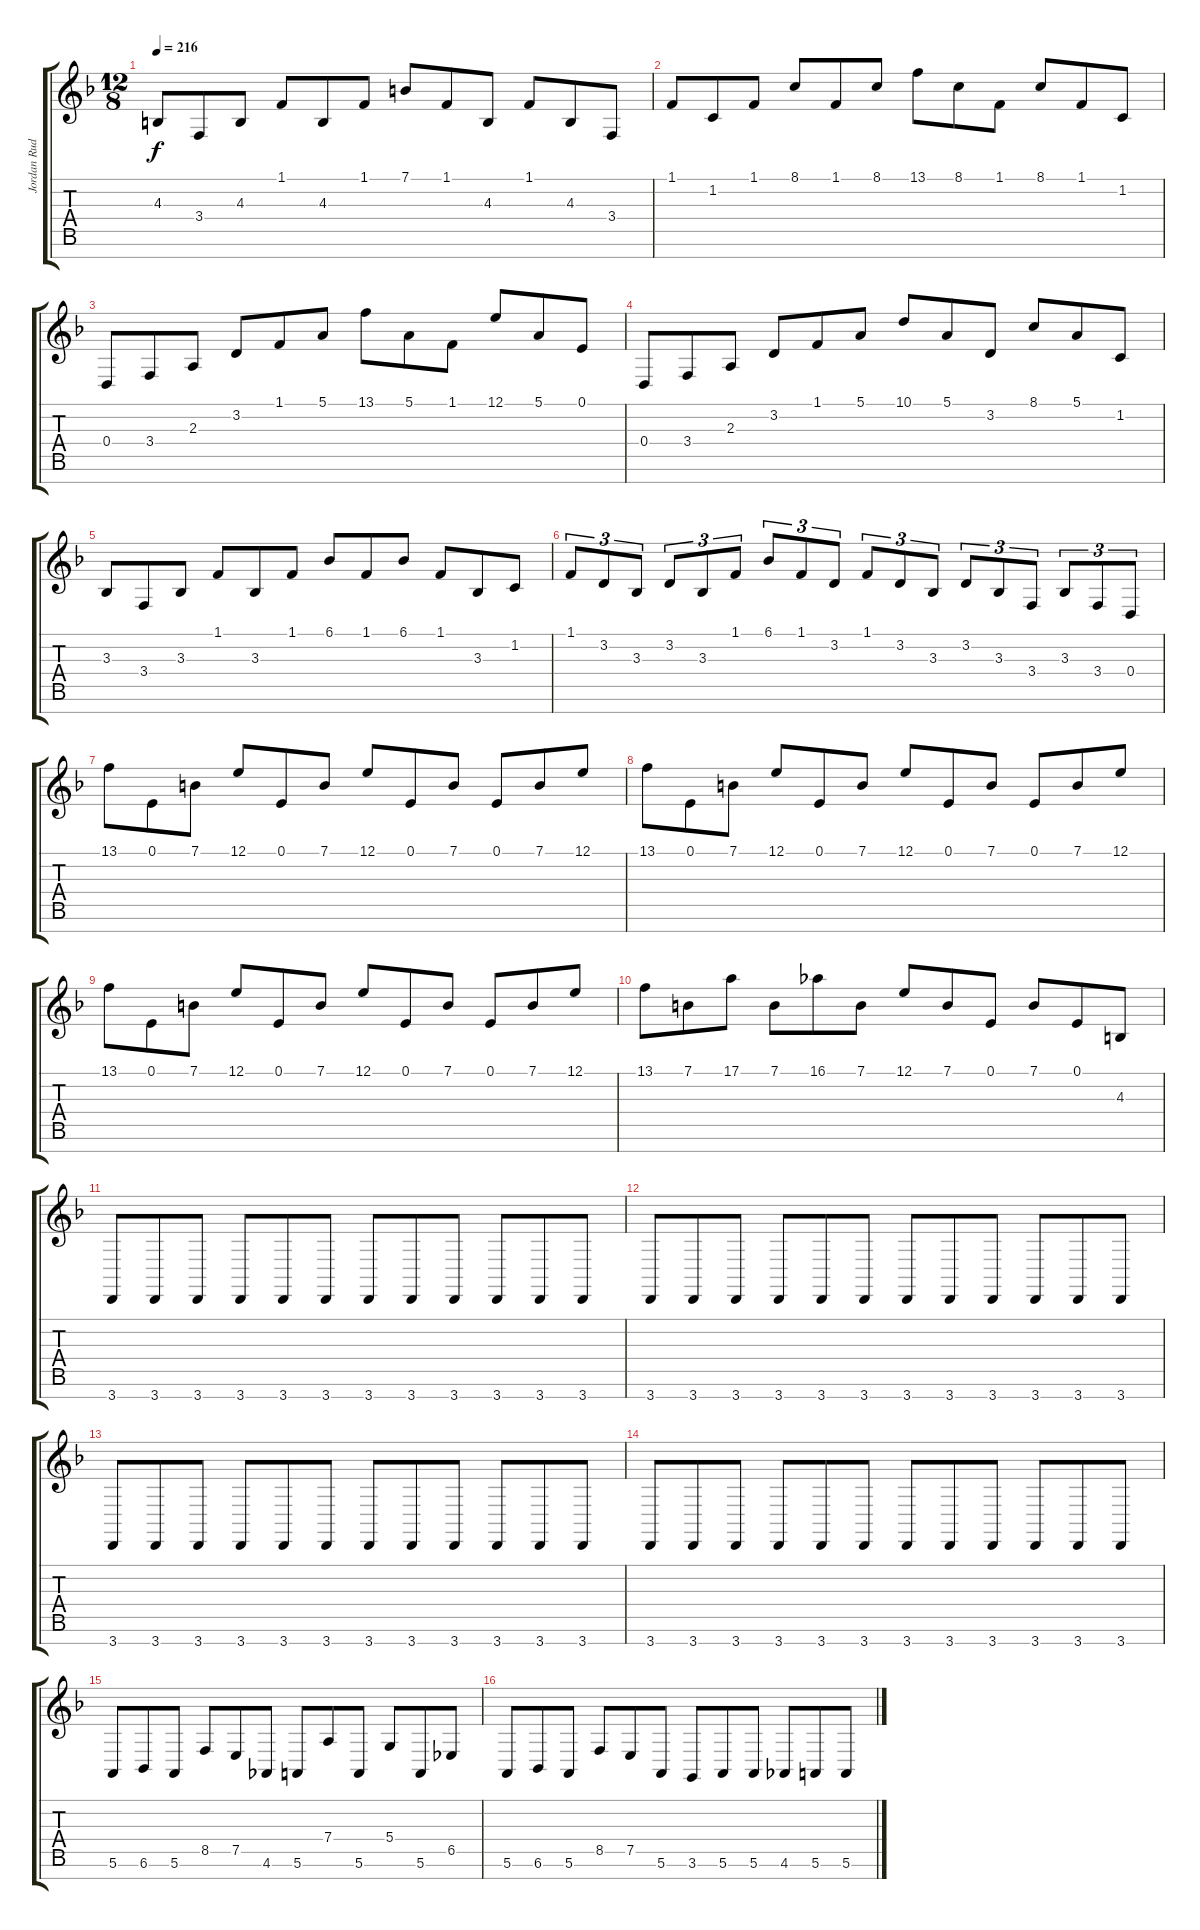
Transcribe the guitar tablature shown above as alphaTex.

\track ("Jordan Rudess - Keyboard" "Jordan Rud") {instrument acousticgrandpiano}
\staff {score tabs}
\tuning (E4 B3 G3 D3 A2 E2 B1) {hide}
\ts (12 8)
\tempo 216
\clef g2
\ks dminor
4.3.8{dy f} 3.4.8 4.3.8 1.1.8 4.3.8 1.1.8 7.1.8 1.1.8 4.3.8 1.1.8 4.3.8 3.4.8 |
1.1.8 1.2.8 1.1.8 8.1.8 1.1.8 8.1.8 13.1.8 8.1.8 1.1.8 8.1.8 1.1.8 1.2.8 |
0.4.8 3.4.8 2.3.8 3.2.8 1.1.8 5.1.8 13.1.8 5.1.8 1.1.8 12.1.8 5.1.8 0.1.8 |
0.4.8 3.4.8 2.3.8 3.2.8 1.1.8 5.1.8 10.1.8 5.1.8 3.2.8 8.1.8 5.1.8 1.2.8 |
3.3.8 3.4.8 3.3.8 1.1.8 3.3.8 1.1.8 6.1.8 1.1.8 6.1.8 1.1.8 3.3.8 1.2.8 |
1.1.8{tu (3 2)} 3.2.8{tu (3 2)} 3.3.8{tu (3 2)} 3.2.8{tu (3 2)} 3.3.8{tu (3 2)} 1.1.8{tu (3 2)} 6.1.8{tu (3 2)} 1.1.8{tu (3 2)} 3.2.8{tu (3 2)} 1.1.8{tu (3 2)} 3.2.8{tu (3 2)} 3.3.8{tu (3 2)} 3.2.8{tu (3 2)} 3.3.8{tu (3 2)} 3.4.8{tu (3 2)} 3.3.8{tu (3 2)} 3.4.8{tu (3 2)} 0.4.8{tu (3 2)} |
13.1.8 0.1.8 7.1.8 12.1.8 0.1.8 7.1.8 12.1.8 0.1.8 7.1.8 0.1.8 7.1.8 12.1.8 |
13.1.8 0.1.8 7.1.8 12.1.8 0.1.8 7.1.8 12.1.8 0.1.8 7.1.8 0.1.8 7.1.8 12.1.8 |
13.1.8 0.1.8 7.1.8 12.1.8 0.1.8 7.1.8 12.1.8 0.1.8 7.1.8 0.1.8 7.1.8 12.1.8 |
13.1.8 7.1.8 17.1.8 7.1.8 16.1.8 7.1.8 12.1.8 7.1.8 0.1.8 7.1.8 0.1.8 4.3.8 |
3.7.8{volume 11 instrument lead1square} 3.7.8 3.7.8 3.7.8 3.7.8 3.7.8 3.7.8 3.7.8 3.7.8 3.7.8 3.7.8 3.7.8 |
3.7.8 3.7.8 3.7.8 3.7.8 3.7.8 3.7.8 3.7.8 3.7.8 3.7.8 3.7.8 3.7.8 3.7.8 |
3.7.8 3.7.8 3.7.8 3.7.8 3.7.8 3.7.8 3.7.8 3.7.8 3.7.8 3.7.8 3.7.8 3.7.8 |
3.7.8 3.7.8 3.7.8 3.7.8 3.7.8 3.7.8 3.7.8 3.7.8 3.7.8 3.7.8 3.7.8 3.7.8 |
5.6.8 6.6.8 5.6.8 8.5.8 7.5.8 4.6.8 5.6.8 7.4.8 5.6.8 5.4.8 5.6.8 6.5.8 |
5.6.8 6.6.8 5.6.8 8.5.8 7.5.8 5.6.8 3.6.8 5.6.8 5.6.8 4.6.8 5.6.8 5.6.8
